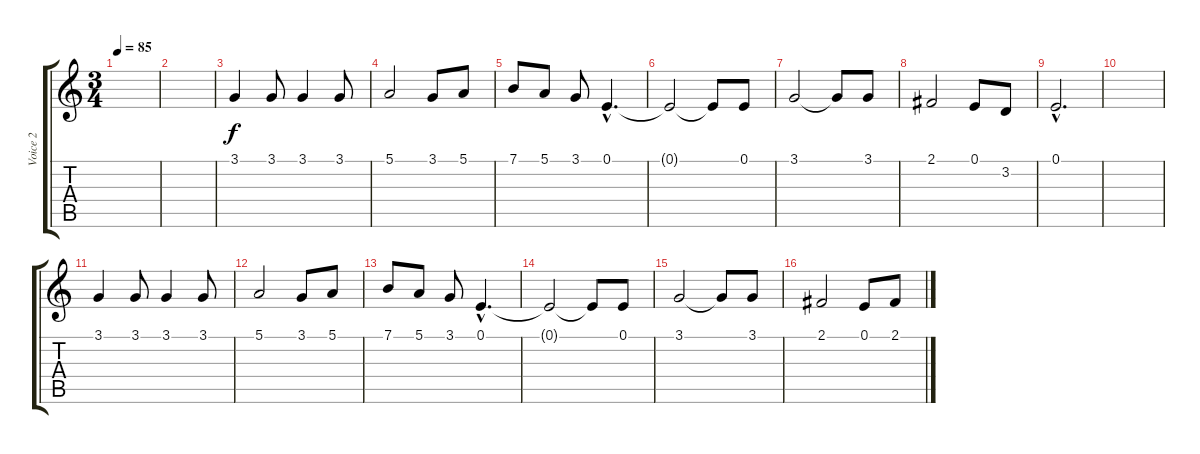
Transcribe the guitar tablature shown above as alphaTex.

\track ("Voice 2" "Voice 2") {instrument viola}
\staff {score tabs}
\tuning (E4 B3 G3 D3 A2 E2) {hide}
\ts (3 4)
\tempo 85
\clef g2
\ks c
|
|
3.1.4 3.1.8 3.1.4 3.1.8 |
5.1.2 3.1.8 5.1.8 |
7.1.8 5.1.8 3.1.8 0.1{hac}.4{d} |
0.1{t}.2 0.1{t}.8 0.1.8 |
3.1.2 3.1{t}.8 3.1.8 |
2.1.2 0.1.8 3.2.8 |
0.1{hac}.2{d} |
|
3.1.4 3.1.8 3.1.4 3.1.8 |
5.1.2 3.1.8 5.1.8 |
7.1.8 5.1.8 3.1.8 0.1{hac}.4{d} |
0.1{t}.2 0.1{t}.8 0.1.8 |
3.1.2 3.1{t}.8 3.1.8 |
2.1.2 0.1.8 2.1.8
